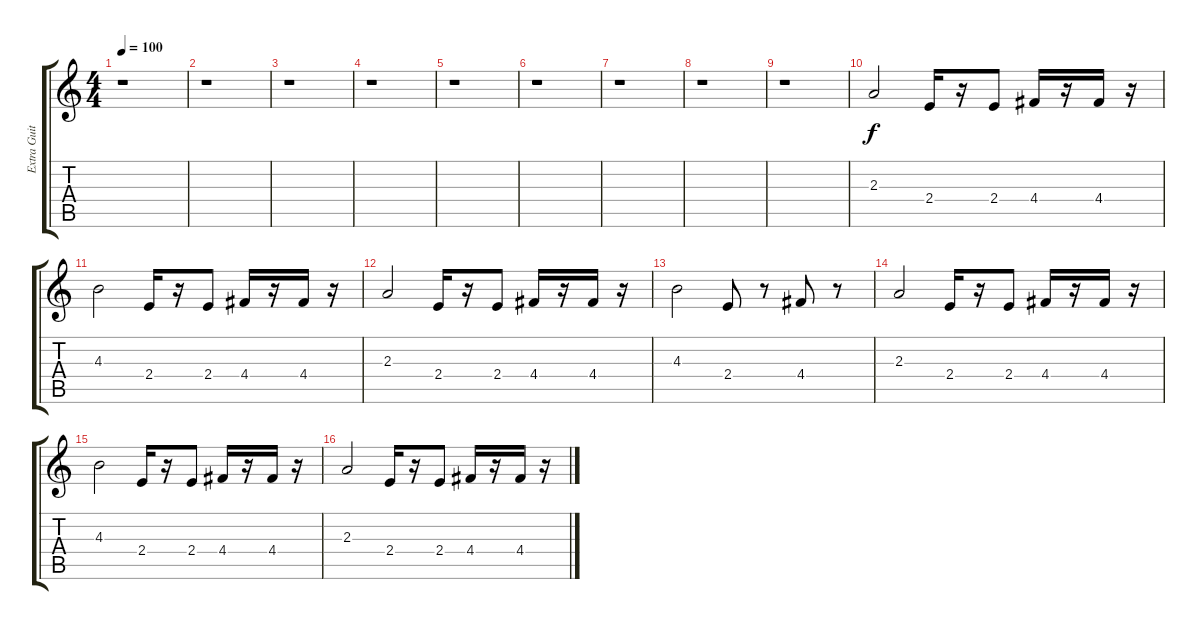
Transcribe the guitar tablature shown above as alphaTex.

\track ("Extra Guitar" "Extra Guit") {instrument acousticguitarsteel}
\staff {score tabs}
\tuning (E4 B3 G3 D3 A2 E2) {hide}
\ts (4 4)
\tempo 100
\clef g2
\ks c
r.1{dy f} |
r.1 |
r.1 |
r.1 |
r.1 |
r.1 |
r.1 |
r.1 |
r.1 |
2.3.2 2.4.16 r.16 2.4.8 4.4.16 r.16 4.4.16 r.16 |
4.3.2 2.4.16 r.16 2.4.8 4.4.16 r.16 4.4.16 r.16 |
2.3.2 2.4.16 r.16 2.4.8 4.4.16 r.16 4.4.16 r.16 |
4.3.2 2.4.8 r.8 4.4.8 r.8 |
2.3.2 2.4.16 r.16 2.4.8 4.4.16 r.16 4.4.16 r.16 |
4.3.2 2.4.16 r.16 2.4.8 4.4.16 r.16 4.4.16 r.16 |
2.3.2 2.4.16 r.16 2.4.8 4.4.16 r.16 4.4.16 r.16
